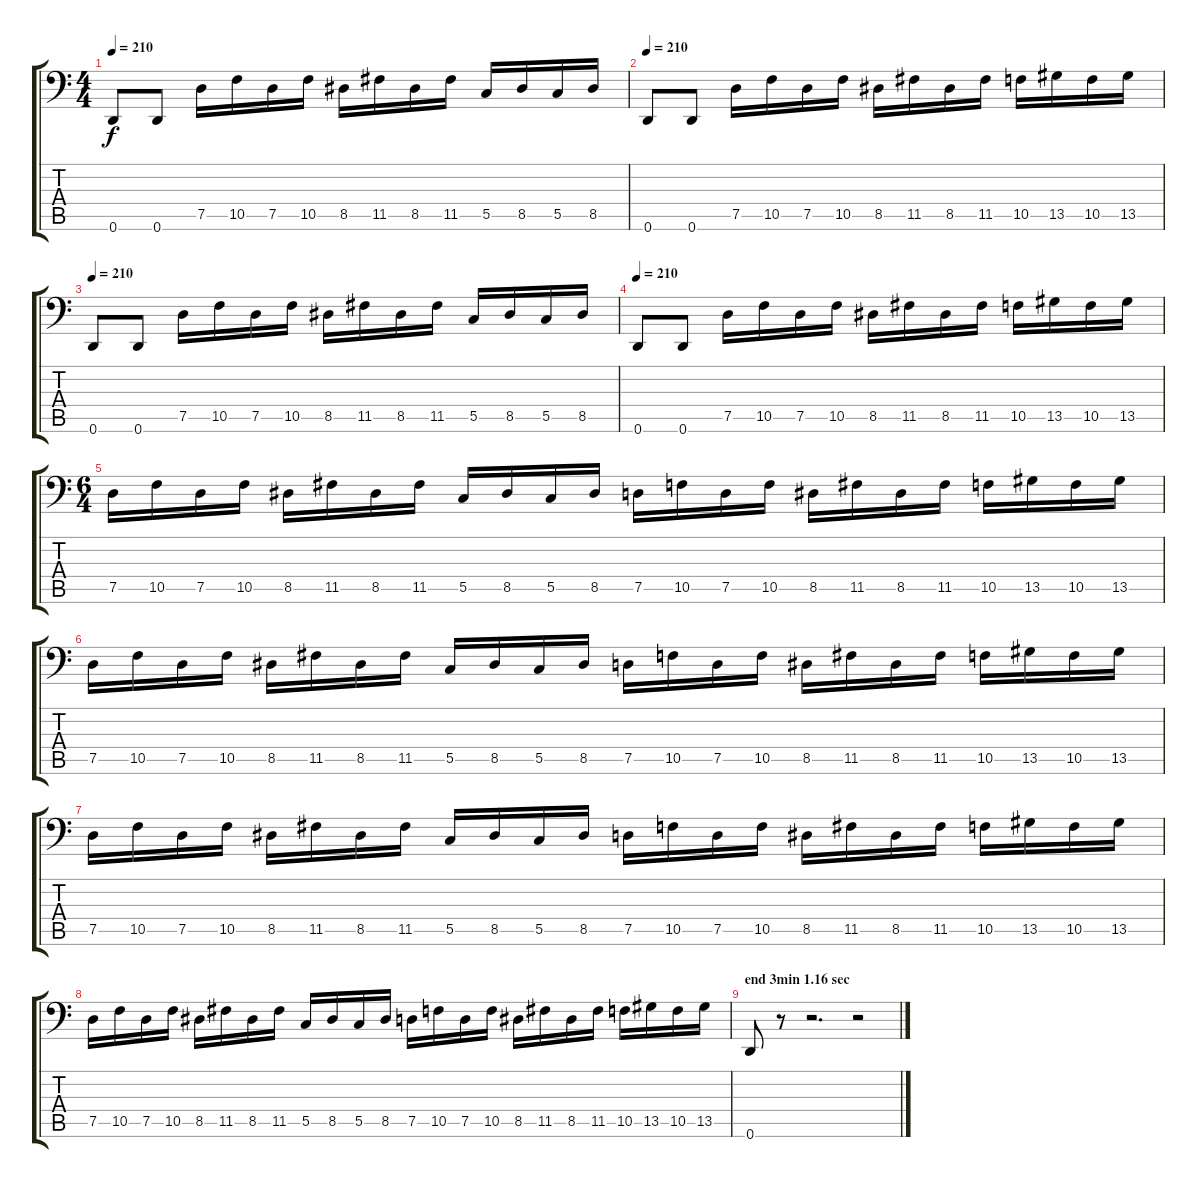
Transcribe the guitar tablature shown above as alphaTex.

\track "" {instrument electricbassfinger}
\staff {score tabs}
\tuning (D3 A2 F2 C2 G1 D1) {hide}
\ts (4 4)
\tempo 210
\clef f4
\ks c
0.6.8{dy f} 0.6.8 7.5.16 10.5.16 7.5.16 10.5.16 8.5.16 11.5.16 8.5.16 11.5.16 5.5.16 8.5.16 5.5.16 8.5.16 |
\tempo 210
0.6.8 0.6.8 7.5.16 10.5.16 7.5.16 10.5.16 8.5.16 11.5.16 8.5.16 11.5.16 10.5.16 13.5.16 10.5.16 13.5.16 |
\tempo 210
0.6.8 0.6.8 7.5.16 10.5.16 7.5.16 10.5.16 8.5.16 11.5.16 8.5.16 11.5.16 5.5.16 8.5.16 5.5.16 8.5.16 |
\tempo 210
0.6.8 0.6.8 7.5.16 10.5.16 7.5.16 10.5.16 8.5.16 11.5.16 8.5.16 11.5.16 10.5.16 13.5.16 10.5.16 13.5.16 |
\ts (6 4)
7.5.16 10.5.16 7.5.16 10.5.16 8.5.16 11.5.16 8.5.16 11.5.16 5.5.16 8.5.16 5.5.16 8.5.16 7.5.16 10.5.16 7.5.16 10.5.16 8.5.16 11.5.16 8.5.16 11.5.16 10.5.16 13.5.16 10.5.16 13.5.16 |
7.5.16 10.5.16 7.5.16 10.5.16 8.5.16 11.5.16 8.5.16 11.5.16 5.5.16 8.5.16 5.5.16 8.5.16 7.5.16 10.5.16 7.5.16 10.5.16 8.5.16 11.5.16 8.5.16 11.5.16 10.5.16 13.5.16 10.5.16 13.5.16 |
7.5.16 10.5.16 7.5.16 10.5.16 8.5.16 11.5.16 8.5.16 11.5.16 5.5.16 8.5.16 5.5.16 8.5.16 7.5.16 10.5.16 7.5.16 10.5.16 8.5.16 11.5.16 8.5.16 11.5.16 10.5.16 13.5.16 10.5.16 13.5.16 |
7.5.16 10.5.16 7.5.16 10.5.16 8.5.16 11.5.16 8.5.16 11.5.16 5.5.16 8.5.16 5.5.16 8.5.16 7.5.16 10.5.16 7.5.16 10.5.16 8.5.16 11.5.16 8.5.16 11.5.16 10.5.16 13.5.16 10.5.16 13.5.16 |
\section ("" "end 3min 1.16 sec")
0.6.8 r.8 r.2{d} r.2
